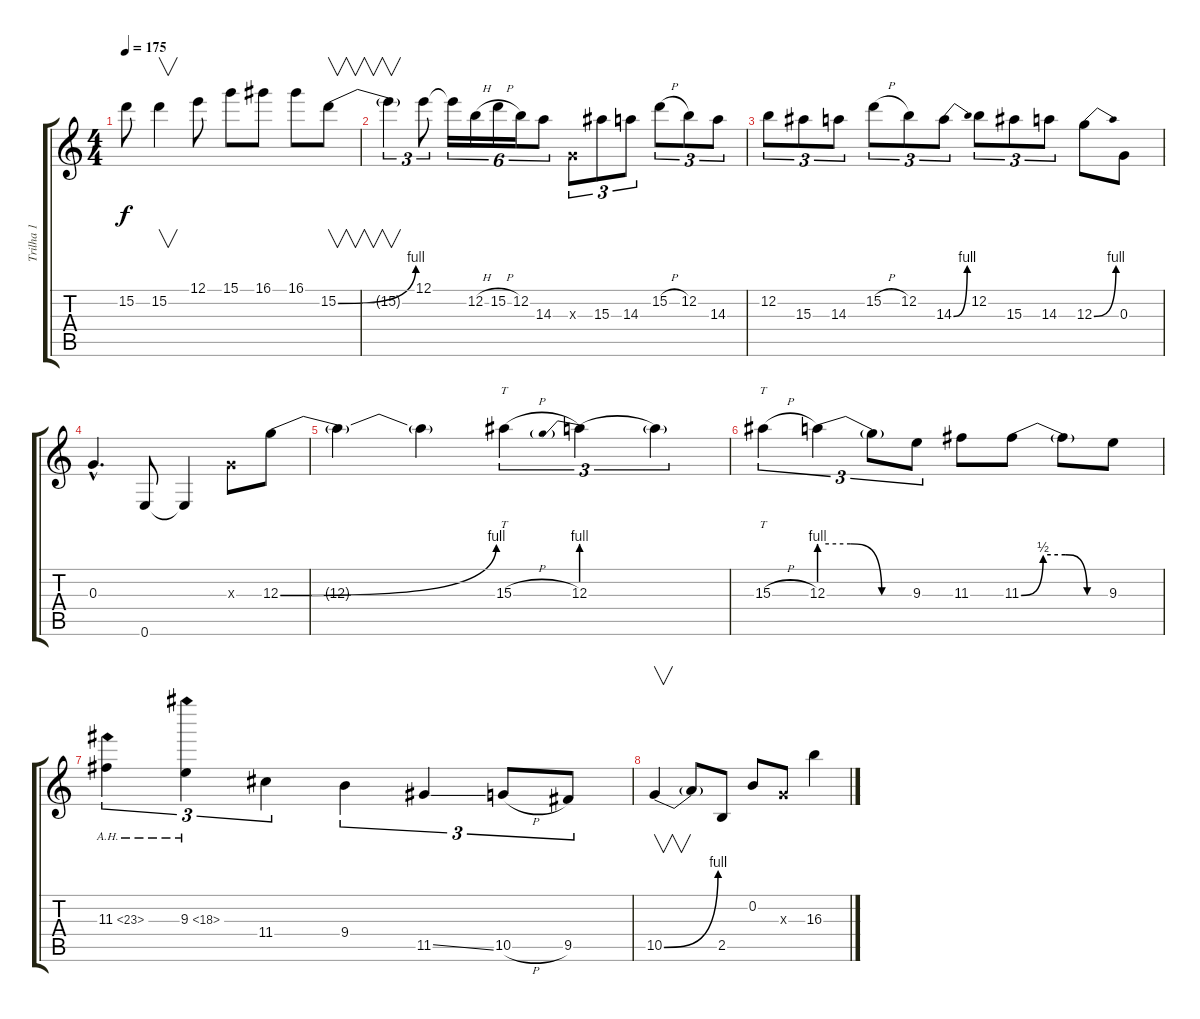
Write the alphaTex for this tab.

\track ("Trilha 1" "Trilha 1") {instrument distortionguitar}
\staff {score tabs}
\tuning (E4 B3 G3 D3 A2 E2) {hide}
\ts (4 4)
\tempo 175
\clef g2
\ks c
15.2{t}.8{dy f} 15.2.4{v} 12.1.8 15.1.8 16.1.8 16.1.8 15.2{be (bend 0 0 60 4)}.8{v} |
15.2{t}.4{v tu (3 2)} 12.1.8{tu (3 2)} 12.1{t}.16{tu (6 4)} 12.2{h}.16{tu (6 4)} 15.2{h}.16{tu (6 4)} 12.2.16{tu (6 4)} 14.3.8{tu (6 4)} 0.3{x}.8{tu (3 2)} 15.3.8{tu (3 2)} 14.3.8{tu (3 2)} 15.2{h}.8{tu (3 2)} 12.2.8{tu (3 2)} 14.3.8{tu (3 2)} |
12.2.8{tu (3 2)} 15.3.8{tu (3 2)} 14.3.8{tu (3 2)} 15.2{h}.8{tu (3 2)} 12.2.8{tu (3 2)} 14.3{be (bend 0 0 60 4)}.8{tu (3 2)} 12.2.8{tu (3 2)} 15.3.8{tu (3 2)} 14.3.8{tu (3 2)} 12.3{be (bend 0 0 60 4)}.8 0.3.8 |
0.3{hac}.4{d} 0.6.8 0.6{t}.4 0.3{x}.8 12.3{be (bend 0 0 60 4)}.8 |
12.3{t}.4 12.3{t}.4 15.3{h}.4{tt tu (3 2)} 12.3{be (prebend 0 4 60 4)}.4{tu (3 2)} 12.3{t}.4{tu (3 2)} |
15.3{h}.4{tt tu (3 2)} 12.3{be (custom 0 4 20 4 40 0 60 0)}.4{tu (3 2)} 12.3{t}.8{tu (3 2)} 9.3.8{tu (3 2)} 11.3.8 11.3{be (custom 0 0 15 2 30 2 45 0 60 0)}.8 11.3{t}.8 9.3.8 |
11.3{ah 12}.4{tu (3 2)} 9.3{ah 9}.4{tu (3 2)} 11.4.4{tu (3 2)} 9.4.4{tu (3 2)} 11.5{ss}.4{tu (3 2)} 10.5{h}.8{tu (3 2)} 9.5.8{tu (3 2)} |
10.5{be (bend 0 0 60 4)}.4{v} 10.5{t}.8 2.5.8 0.2.8 0.3{x}.8 16.3.4
